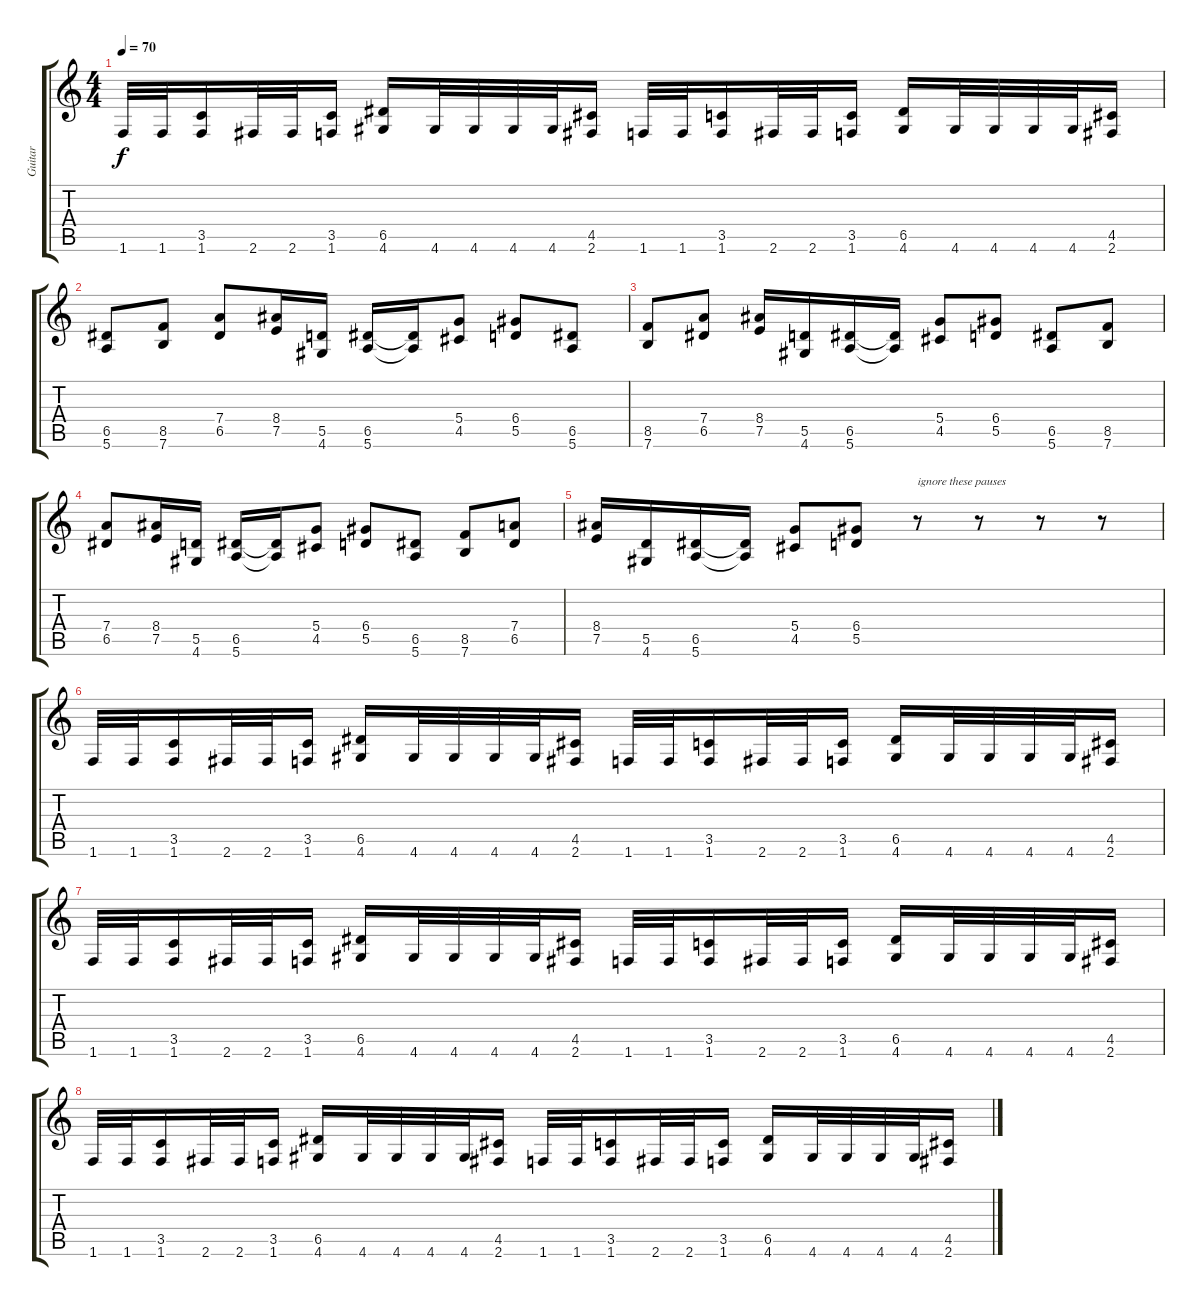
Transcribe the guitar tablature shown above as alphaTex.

\track ("Guitar" "Guitar") {instrument distortionguitar}
\staff {score tabs}
\tuning (E4 B3 G3 D3 A2 E2) {hide}
\ts (4 4)
\tempo 70
\clef g2
\ks c
1.6.32{dy f} 1.6.32 (3.5 1.6).16 2.6.32 2.6.32 (3.5 1.6).16 (6.5 4.6).16 4.6.32 4.6.32 4.6.32 4.6.32 (4.5 2.6).16 1.6.32 1.6.32 (3.5 1.6).16 2.6.32 2.6.32 (3.5 1.6).16 (6.5 4.6).16 4.6.32 4.6.32 4.6.32 4.6.32 (4.5 2.6).16 |
(6.5 5.6).8 (8.5 7.6).8 (7.4 6.5).8 (8.4 7.5).16 (5.5 4.6).16 (6.5 5.6).16 (6.5{t} 5.6{t}).16 (5.4 4.5).8 (6.4 5.5).8 (6.5 5.6).8 |
(8.5 7.6).8 (7.4 6.5).8 (8.4 7.5).16 (5.5 4.6).16 (6.5 5.6).16 (6.5{t} 5.6{t}).16 (5.4 4.5).8 (6.4 5.5).8 (6.5 5.6).8 (8.5 7.6).8 |
(7.4 6.5).8 (8.4 7.5).16 (5.5 4.6).16 (6.5 5.6).16 (6.5{t} 5.6{t}).16 (5.4 4.5).8 (6.4 5.5).8 (6.5 5.6).8 (8.5 7.6).8 (7.4 6.5).8 |
(8.4 7.5).16 (5.5 4.6).16 (6.5 5.6).16 (6.5{t} 5.6{t}).16 (5.4 4.5).8 (6.4 5.5).8 r.8{txt "ignore these pauses"} r.8 r.8 r.8 |
1.6.32 1.6.32 (3.5 1.6).16 2.6.32 2.6.32 (3.5 1.6).16 (6.5 4.6).16 4.6.32 4.6.32 4.6.32 4.6.32 (4.5 2.6).16 1.6.32 1.6.32 (3.5 1.6).16 2.6.32 2.6.32 (3.5 1.6).16 (6.5 4.6).16 4.6.32 4.6.32 4.6.32 4.6.32 (4.5 2.6).16 |
1.6.32 1.6.32 (3.5 1.6).16 2.6.32 2.6.32 (3.5 1.6).16 (6.5 4.6).16 4.6.32 4.6.32 4.6.32 4.6.32 (4.5 2.6).16 1.6.32 1.6.32 (3.5 1.6).16 2.6.32 2.6.32 (3.5 1.6).16 (6.5 4.6).16 4.6.32 4.6.32 4.6.32 4.6.32 (4.5 2.6).16 |
1.6.32 1.6.32 (3.5 1.6).16 2.6.32 2.6.32 (3.5 1.6).16 (6.5 4.6).16 4.6.32 4.6.32 4.6.32 4.6.32 (4.5 2.6).16 1.6.32 1.6.32 (3.5 1.6).16 2.6.32 2.6.32 (3.5 1.6).16 (6.5 4.6).16 4.6.32 4.6.32 4.6.32 4.6.32 (4.5 2.6).16
